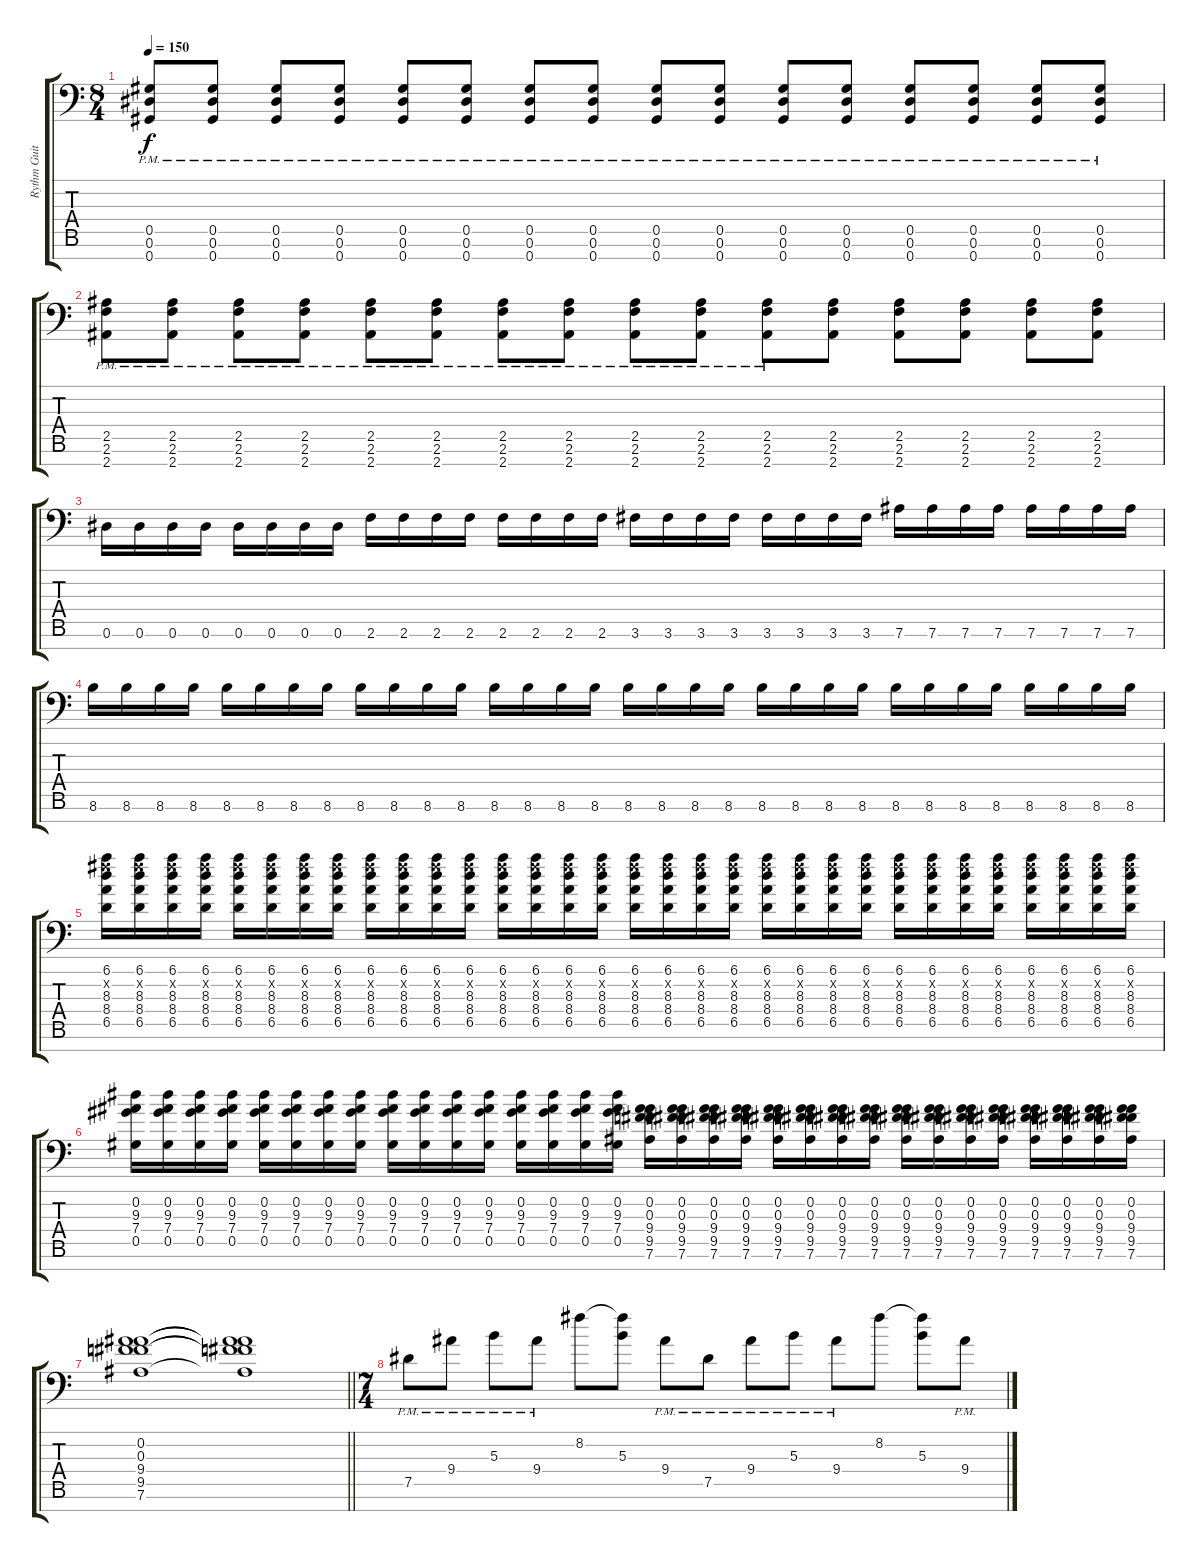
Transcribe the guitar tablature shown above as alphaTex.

\track ("Rythm Guitar #2" "Rythm Guit") {instrument distortionguitar}
\staff {score tabs}
\tuning (Eb4 Bb3 Gb3 Db3 Ab2 Eb2 Ab1) {hide}
\ts (8 4)
\section ("" "")
\tempo 150
\clef f4
\ks c
(0.5{pm} 0.6{pm} 0.7{pm}).8{dy f} (0.5{pm} 0.6{pm} 0.7{pm}).8 (0.5{pm} 0.6{pm} 0.7{pm}).8 (0.5{pm} 0.6{pm} 0.7{pm}).8 (0.5{pm} 0.6{pm} 0.7{pm}).8 (0.5{pm} 0.6{pm} 0.7{pm}).8 (0.5{pm} 0.6{pm} 0.7{pm}).8 (0.5{pm} 0.6{pm} 0.7{pm}).8 (0.5{pm} 0.6{pm} 0.7{pm}).8 (0.5{pm} 0.6{pm} 0.7{pm}).8 (0.5{pm} 0.6{pm} 0.7{pm}).8 (0.5{pm} 0.6{pm} 0.7{pm}).8 (0.5{pm} 0.6{pm} 0.7{pm}).8 (0.5{pm} 0.6{pm} 0.7{pm}).8 (0.5{pm} 0.6{pm} 0.7{pm}).8 (0.5{pm} 0.6{pm} 0.7{pm}).8 |
(2.5{pm} 2.6{pm} 2.7{pm}).8 (2.5{pm} 2.6{pm} 2.7{pm}).8 (2.5{pm} 2.6{pm} 2.7{pm}).8 (2.5{pm} 2.6{pm} 2.7{pm}).8 (2.5{pm} 2.6{pm} 2.7{pm}).8 (2.5{pm} 2.6{pm} 2.7{pm}).8 (2.5{pm} 2.6{pm} 2.7{pm}).8 (2.5{pm} 2.6{pm} 2.7{pm}).8 (2.5{pm} 2.6{pm} 2.7{pm}).8 (2.5{pm} 2.6{pm} 2.7{pm}).8 (2.5{pm} 2.6{pm} 2.7{pm}).8 (2.5 2.6 2.7).8 (2.5 2.6 2.7).8 (2.5 2.6 2.7).8 (2.5 2.6 2.7).8 (2.5 2.6 2.7).8 |
0.6.16 0.6.16 0.6.16 0.6.16 0.6.16 0.6.16 0.6.16 0.6.16 2.6.16 2.6.16 2.6.16 2.6.16 2.6.16 2.6.16 2.6.16 2.6.16 3.6.16 3.6.16 3.6.16 3.6.16 3.6.16 3.6.16 3.6.16 3.6.16 7.6.16 7.6.16 7.6.16 7.6.16 7.6.16 7.6.16 7.6.16 7.6.16 |
8.6.16 8.6.16 8.6.16 8.6.16 8.6.16 8.6.16 8.6.16 8.6.16 8.6.16 8.6.16 8.6.16 8.6.16 8.6.16 8.6.16 8.6.16 8.6.16 8.6.16 8.6.16 8.6.16 8.6.16 8.6.16 8.6.16 8.6.16 8.6.16 8.6.16 8.6.16 8.6.16 8.6.16 8.6.16 8.6.16 8.6.16 8.6.16 |
(6.1 8.2{x} 8.3 8.4 6.5).16{volume 10} (6.1 8.2{x} 8.3 8.4 6.5).16 (6.1 8.2{x} 8.3 8.4 6.5).16 (6.1 8.2{x} 8.3 8.4 6.5).16 (6.1 8.2{x} 8.3 8.4 6.5).16 (6.1 8.2{x} 8.3 8.4 6.5).16 (6.1 8.2{x} 8.3 8.4 6.5).16 (6.1 8.2{x} 8.3 8.4 6.5).16 (6.1 8.2{x} 8.3 8.4 6.5).16 (6.1 8.2{x} 8.3 8.4 6.5).16 (6.1 8.2{x} 8.3 8.4 6.5).16 (6.1 8.2{x} 8.3 8.4 6.5).16 (6.1 8.2{x} 8.3 8.4 6.5).16 (6.1 8.2{x} 8.3 8.4 6.5).16 (6.1 8.2{x} 8.3 8.4 6.5).16 (6.1 8.2{x} 8.3 8.4 6.5).16 (6.1 8.2{x} 8.3 8.4 6.5).16 (6.1 8.2{x} 8.3 8.4 6.5).16 (6.1 8.2{x} 8.3 8.4 6.5).16 (6.1 8.2{x} 8.3 8.4 6.5).16 (6.1 8.2{x} 8.3 8.4 6.5).16 (6.1 8.2{x} 8.3 8.4 6.5).16 (6.1 8.2{x} 8.3 8.4 6.5).16 (6.1 8.2{x} 8.3 8.4 6.5).16 (6.1 8.2{x} 8.3 8.4 6.5).16 (6.1 8.2{x} 8.3 8.4 6.5).16 (6.1 8.2{x} 8.3 8.4 6.5).16 (6.1 8.2{x} 8.3 8.4 6.5).16 (6.1 8.2{x} 8.3 8.4 6.5).16 (6.1 8.2{x} 8.3 8.4 6.5).16 (6.1 8.2{x} 8.3 8.4 6.5).16 (6.1 8.2{x} 8.3 8.4 6.5).16 |
(0.2 9.3 7.4 0.5).16 (0.2 9.3 7.4 0.5).16 (0.2 9.3 7.4 0.5).16 (0.2 9.3 7.4 0.5).16 (0.2 9.3 7.4 0.5).16 (0.2 9.3 7.4 0.5).16 (0.2 9.3 7.4 0.5).16 (0.2 9.3 7.4 0.5).16 (0.2 9.3 7.4 0.5).16 (0.2 9.3 7.4 0.5).16 (0.2 9.3 7.4 0.5).16 (0.2 9.3 7.4 0.5).16 (0.2 9.3 7.4 0.5).16 (0.2 9.3 7.4 0.5).16 (0.2 9.3 7.4 0.5).16 (0.2 9.3 7.4 0.5).16 (0.2 0.3 9.4 9.5 7.6).16 (0.2 0.3 9.4 9.5 7.6).16 (0.2 0.3 9.4 9.5 7.6).16 (0.2 0.3 9.4 9.5 7.6).16 (0.2 0.3 9.4 9.5 7.6).16 (0.2 0.3 9.4 9.5 7.6).16 (0.2 0.3 9.4 9.5 7.6).16 (0.2 0.3 9.4 9.5 7.6).16 (0.2 0.3 9.4 9.5 7.6).16 (0.2 0.3 9.4 9.5 7.6).16 (0.2 0.3 9.4 9.5 7.6).16 (0.2 0.3 9.4 9.5 7.6).16 (0.2 0.3 9.4 9.5 7.6).16 (0.2 0.3 9.4 9.5 7.6).16 (0.2 0.3 9.4 9.5 7.6).16 (0.2 0.3 9.4 9.5 7.6).16 |
\barLineRight lightlight
(0.2 0.3 9.4 9.5 7.6).1 (0.2{t} 0.3{t} 9.4{t} 9.5{t} 7.6{t}).1 |
\ts (7 4)
\section ("" "")
7.5{pm}.8{volume 13} 9.4{pm}.8 5.3{pm}.8 9.4{pm}.8 8.2.8 (8.2{t} 5.3).8 9.4{pm}.8 7.5{pm}.8 9.4{pm}.8 5.3{pm}.8 9.4{pm}.8 8.2.8 (8.2{t} 5.3).8 9.4{pm}.8
